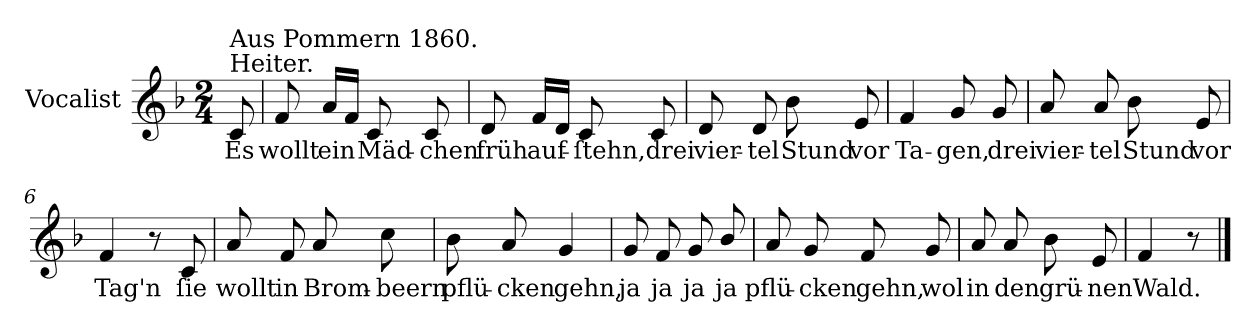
**kern	**text
*part1	*part1
*staff1	*staff1
*I"Vocalist	*
*k[b-]	*
*F:	*
*M2/4	*
=	=
!LO:TX:a:t=Heiter.	!
!LO:TX:a:t=Aus Pommern 1860.	!
8c	Es
=1	=1
8f	wollt
16aLL	ein
16fJJ	.
8c	Mäd-
8c	-chen
=2	=2
8d	früh
16fLL	auf-
16dJJ	.
8c	-ſtehn,
8c	drei
=3	=3
8d	vier-
8d	-tel
8b-	Stund
8e	vor
=4	=4
4f	Ta-
8g	-gen,
8g	drei
=5	=5
8a	vier-
8a	-tel
8b-	Stund
8e	vor
=6	=6
4f	Tag'n
8r	.
8c	ſie
=7	=7
8a	wollt
8f	in
8a	Brom-
8cc	-beern
=8	=8
8b-	pflü-
8a	-cken
4g	gehn,
=9	=9
8g	ja
8f	ja
8g	ja
8b-/	ja
=10	=10
8a	pflü-
8g	-cken
8f	gehn,
8g	wol
=11	=11
8a	in
8a	den
8b-	grü-
8e	-nen
=12	=12
4f	Wald.
8r	.
==	==
*-	*-
